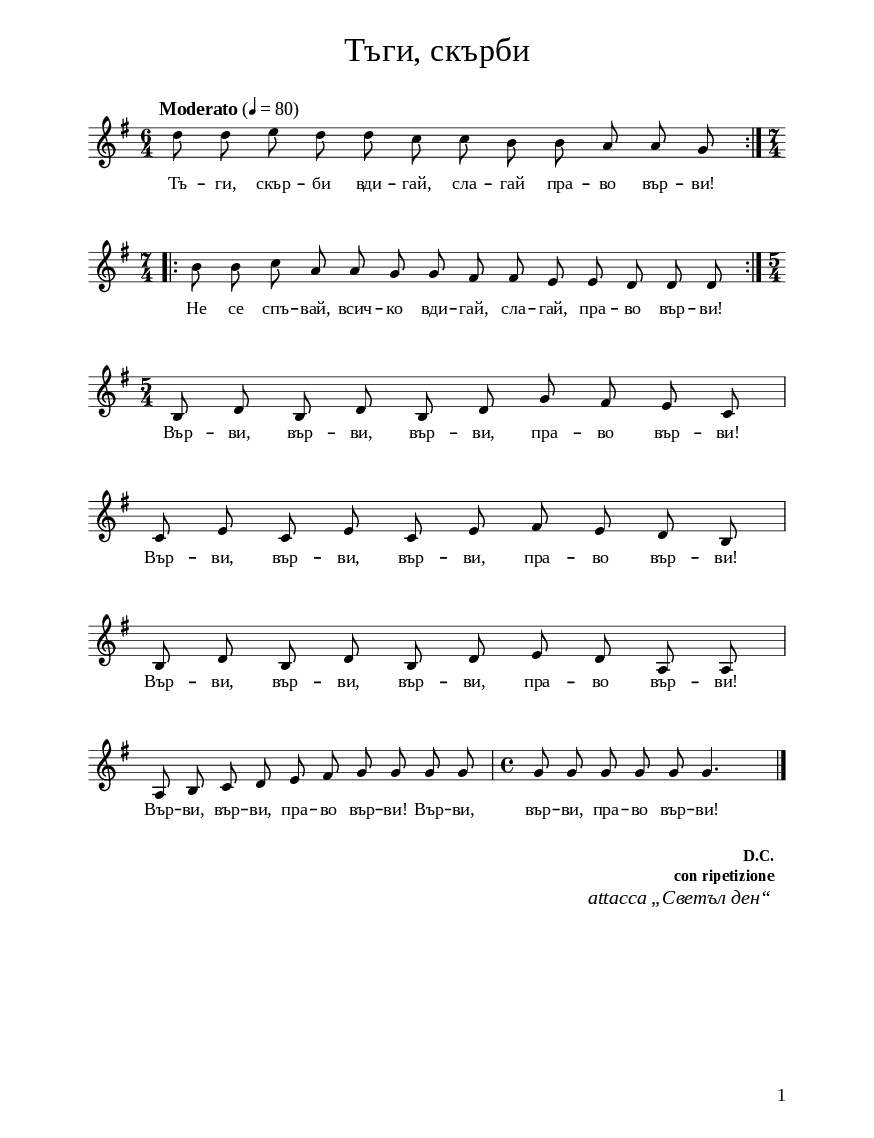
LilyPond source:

\version "2.24.2"

% include paper part and global functions
\include "include/globals.ily"

\bookpart {
  \label #'ref089
  \tocItem \markup "Тъги, скърби"
  \include "include/bookpart-paper.ily"
  \score {
    \include "include/score-layout.ily"

    \new Voice \absolute  {
      \clef treble
      \key g \major
      \time 6/4
      \tempoFunc "Moderato" 4 "80"
      \override Staff.BarLine.gap = 0.5
      \autoBeamOff


      d''8 d'' e'' d'' d''8 c'' c'' b' b'8 a' a' g' | \bar ":.|.:" \break


      \time 7/4 b' b' c'' a' a' g' g' fis' fis' e' e' d' d' d' | \bar ":|."

      \time 5/4 b d' b d' b d'

      g' fis' e' c' | \break

      c' e' c' e'  c' e' fis' e' d' b  |  \break

      b d' b d' b d' e' d' a a | \break
      a b c' d' e' fis' g' g' g' g' |
      \time 4/4  g' g' g' g' g' g'4.  |  \bar "|."

    }
    \addlyrics {
      Тъ -- ги, скър -- би вди  -- гай, сла  -- гай

      пра  --  во вър -- ви!

      Не се спъ -- вай, всич -- ко вди -- гай,

      сла -- гай, пра -- во вър -- ви!

      Вър -- ви, вър -- ви, вър -- ви, пра -- во вър -- ви!

      Вър -- ви, вър -- ви, вър -- ви, пра -- во вър -- ви!

      Вър -- ви, вър -- ви, вър -- ви, пра -- во вър -- ви!

      Вър -- ви, вър -- ви, пра -- во вър -- ви!

      Вър -- ви, вър -- ви, пра -- во вър -- ви!
    }

    \header {
      title = \titleFunc "Тъги, скърби" "Tăgi, skărbi"
    }

    \midi{}

  } % score



  \markup \dc-two "D.C." " con ripetizione"
  \markup \huge \italic \dc-one-nobold "attacca „Светъл ден“"

} % bookpart
